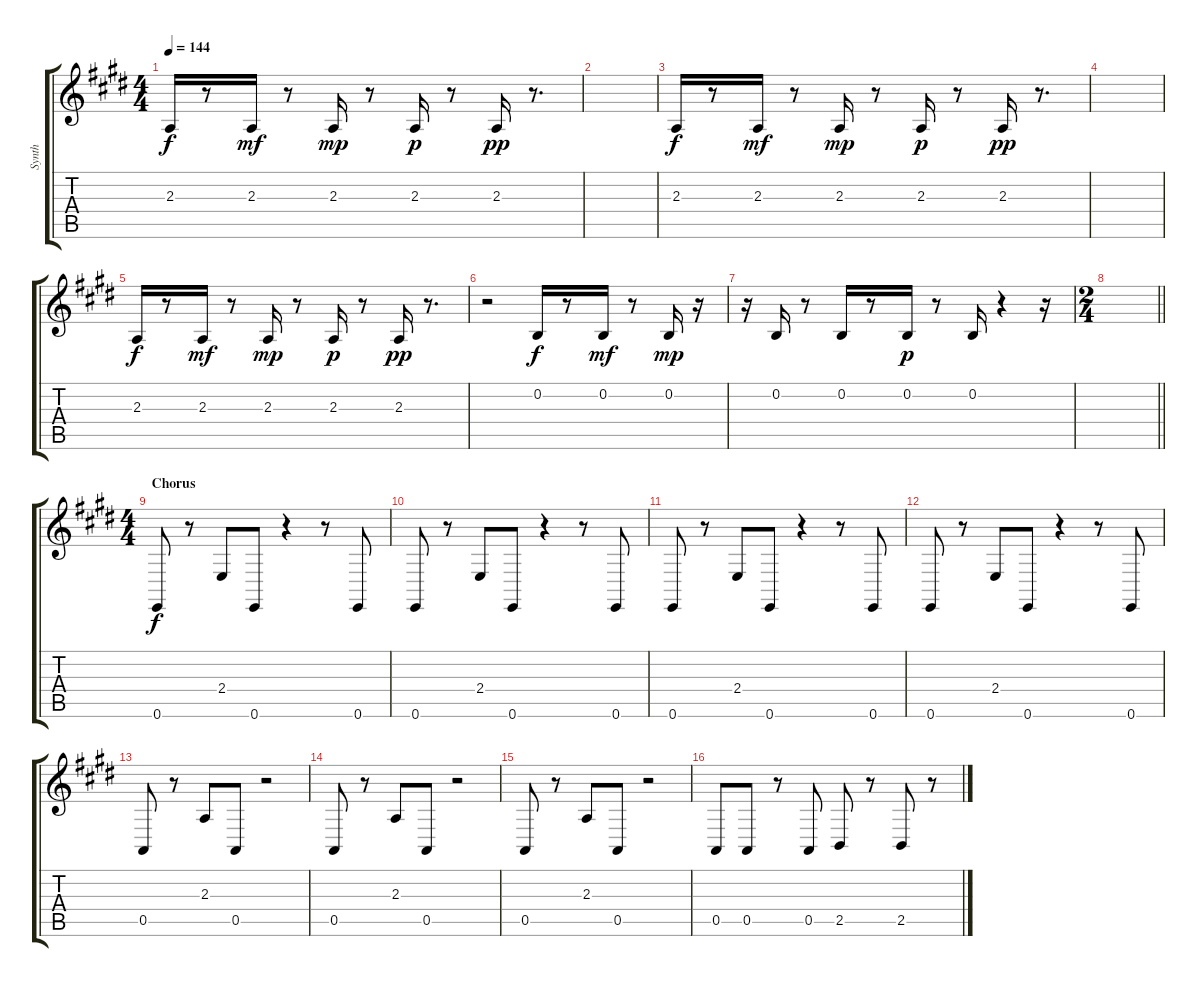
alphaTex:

\track ("Synth" "Synth") {instrument baritonesax}
\staff {score tabs}
\tuning (E4 B3 G3 D3 A2 E2) {hide}
\ts (4 4)
\tempo 144
\clef g2
\ks e
2.3.16{dy f} r.8 2.3.16{dy mf} r.8 2.3.16{dy mp} r.8 2.3.16{dy p} r.8 2.3.16{dy pp} r.8{d} |
|
2.3.16{dy f} r.8 2.3.16{dy mf} r.8 2.3.16{dy mp} r.8 2.3.16{dy p} r.8 2.3.16{dy pp} r.8{d} |
|
2.3.16{dy f} r.8 2.3.16{dy mf} r.8 2.3.16{dy mp} r.8 2.3.16{dy p} r.8 2.3.16{dy pp} r.8{d} |
r.2 0.2.16{dy f} r.8 0.2.16{dy mf} r.8 0.2.16{dy mp} r.16 |
r.16 0.2.16 r.8 0.2.16 r.8 0.2.16{dy p} r.8 0.2.16 r.4 r.16 |
\ts (2 4)
\barLineRight lightlight
|
\ts (4 4)
\section ("" "Chorus")
0.6.8{dy f instrument lead2sawtooth} r.8 2.4.8 0.6.8 r.4 r.8 0.6.8 |
0.6.8 r.8 2.4.8 0.6.8 r.4 r.8 0.6.8 |
0.6.8 r.8 2.4.8 0.6.8 r.4 r.8 0.6.8 |
0.6.8 r.8 2.4.8 0.6.8 r.4 r.8 0.6.8 |
0.5.8 r.8 2.3.8 0.5.8 r.2 |
0.5.8 r.8 2.3.8 0.5.8 r.2 |
0.5.8 r.8 2.3.8 0.5.8 r.2 |
0.5.8 0.5.8 r.8 0.5.8 2.5.8 r.8 2.5.8 r.8
